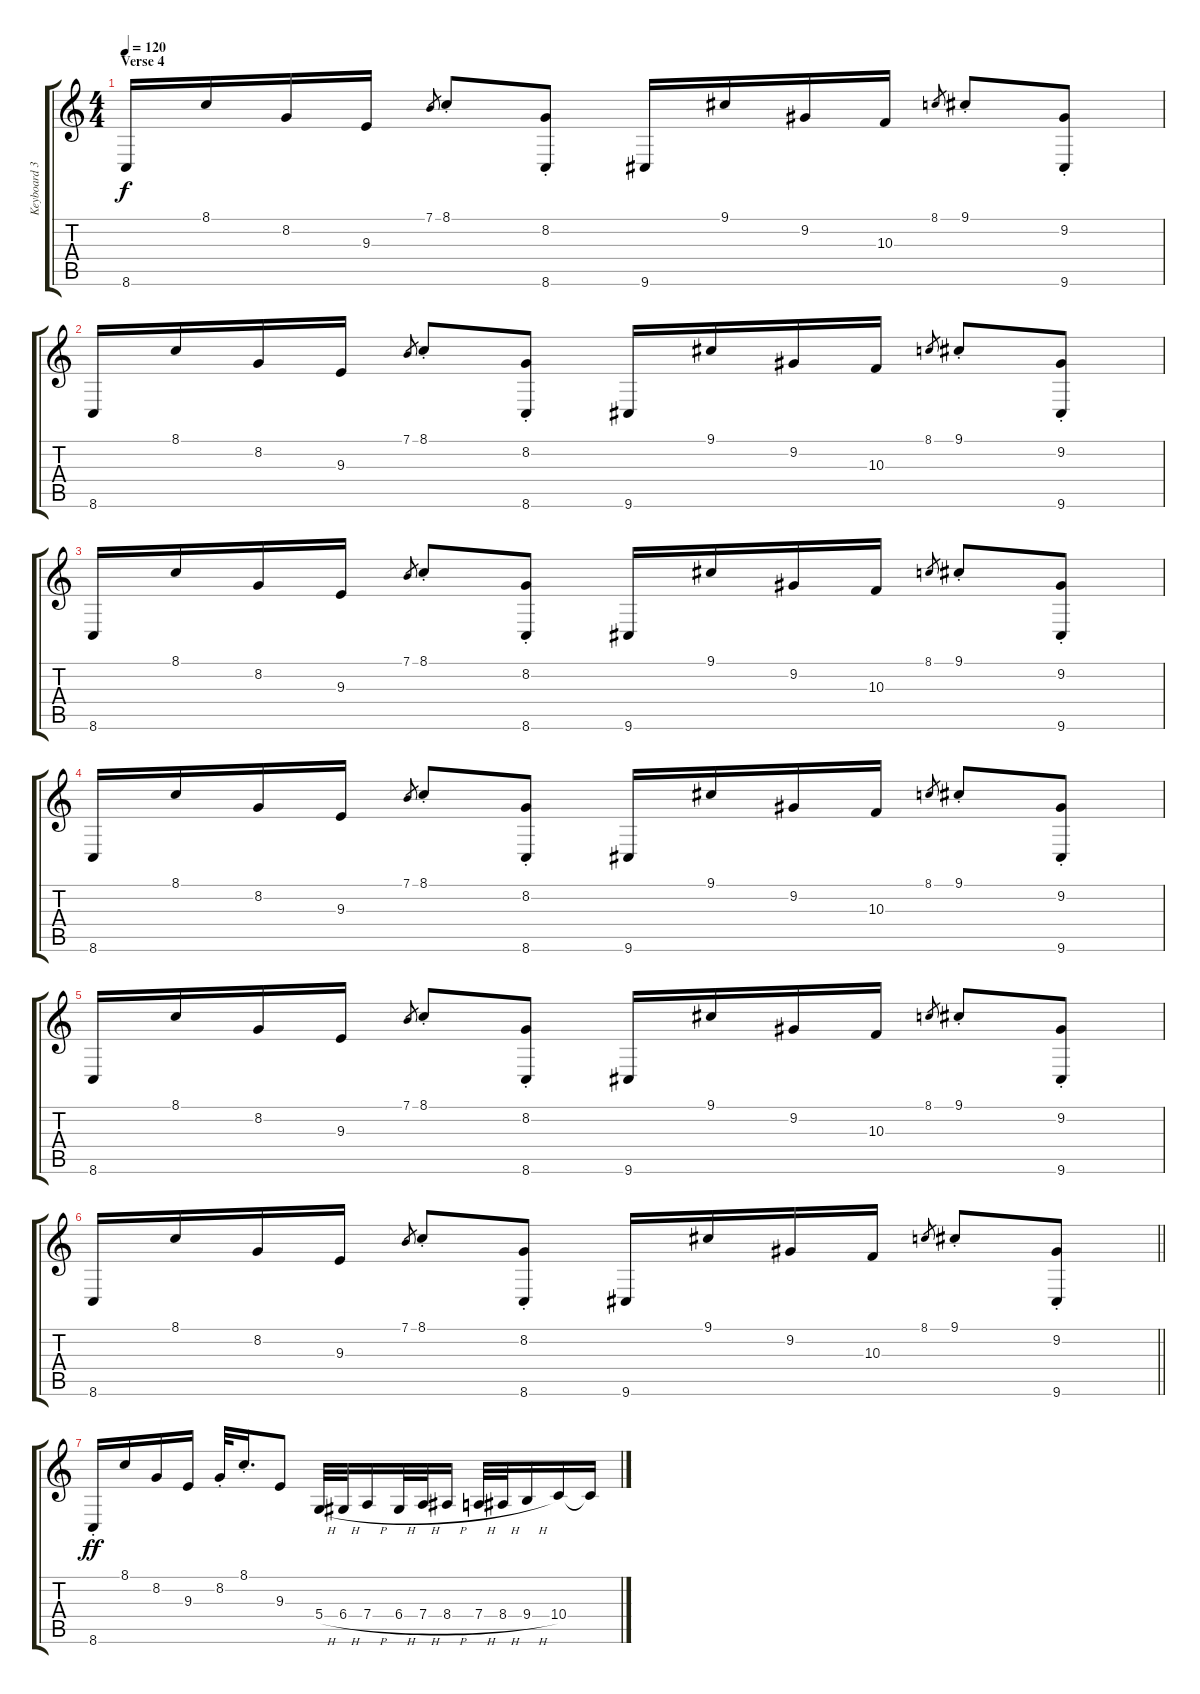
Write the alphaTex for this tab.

\track ("Keyboard 3" "Keyboard 3") {instrument lead2sawtooth}
\staff {score tabs}
\tuning (E4 B3 G3 D3 A2 E2) {hide}
\ts (4 4)
\section ("" "Verse 4")
\tempo 120
\clef g2
\ks c
8.6.16{dy f} 8.1.16 8.2.16 9.3.16 7.1.8{gr} 8.1{st}.8 (8.2{st} 8.6).8 9.6.16 9.1.16 9.2.16 10.3.16 8.1.8{gr} 9.1{st}.8 (9.2{st} 9.6).8 |
8.6.16 8.1.16 8.2.16 9.3.16 7.1.8{gr} 8.1{st}.8 (8.2{st} 8.6).8 9.6.16 9.1.16 9.2.16 10.3.16 8.1.8{gr} 9.1{st}.8 (9.2{st} 9.6).8 |
8.6.16 8.1.16 8.2.16 9.3.16 7.1.8{gr} 8.1{st}.8 (8.2{st} 8.6).8 9.6.16 9.1.16 9.2.16 10.3.16 8.1.8{gr} 9.1{st}.8 (9.2{st} 9.6).8 |
8.6.16 8.1.16 8.2.16 9.3.16 7.1.8{gr} 8.1{st}.8 (8.2{st} 8.6).8 9.6.16 9.1.16 9.2.16 10.3.16 8.1.8{gr} 9.1{st}.8 (9.2{st} 9.6).8 |
8.6.16 8.1.16 8.2.16 9.3.16 7.1.8{gr} 8.1{st}.8 (8.2{st} 8.6).8 9.6.16 9.1.16 9.2.16 10.3.16 8.1.8{gr} 9.1{st}.8 (9.2{st} 9.6).8 |
\barLineRight lightlight
8.6.16 8.1.16 8.2.16 9.3.16 7.1.8{gr} 8.1{st}.8 (8.2{st} 8.6).8 9.6.16 9.1.16 9.2.16 10.3.16 8.1.8{gr} 9.1{st}.8 (9.2{st} 9.6).8 |
8.6{st}.16{dy ff} 8.1.16 8.2.16 9.3.16 8.2{st}.32 8.1{st}.16{d} 9.3.8 5.4{h}.32 6.4{h}.32 7.4{h}.16 6.4{h}.32 7.4{h}.32 8.4{h}.16 7.4{h}.32 8.4{h}.32 9.4{h}.16 10.4.16 10.4{t}.16
